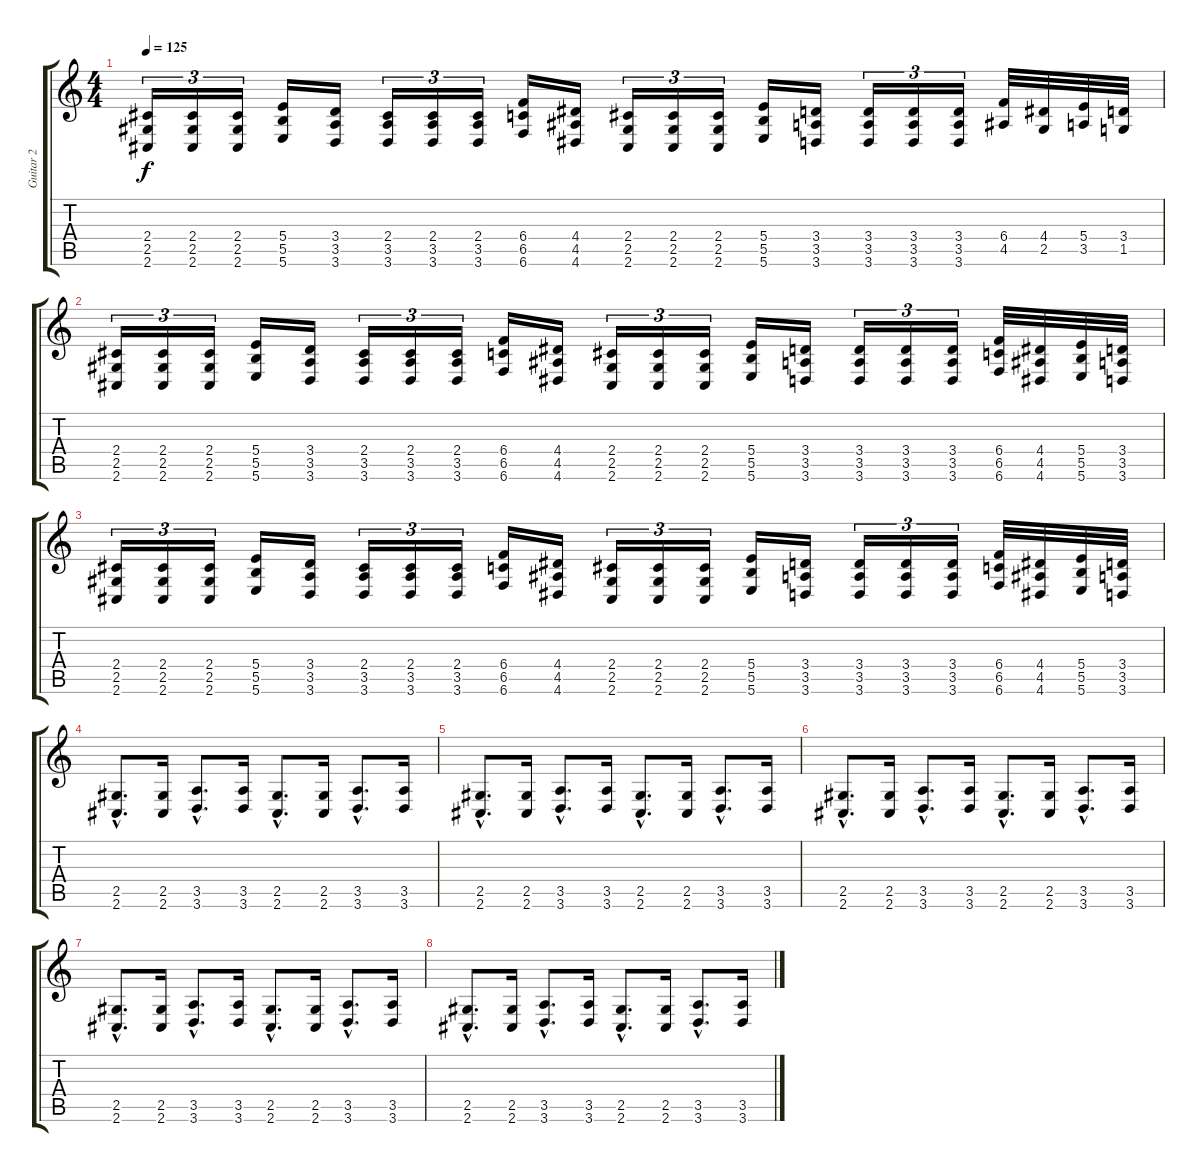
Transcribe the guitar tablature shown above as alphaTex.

\track ("Guitar 2" "Guitar 2") {instrument overdrivenguitar}
\staff {score tabs}
\tuning (Db4 Ab3 E3 B2 Gb2 B1) {hide}
\ts (4 4)
\tempo 125
\clef g2
\ks c
(2.4 2.5 2.6).16{tu (3 2) dy f} (2.4 2.5 2.6).16{tu (3 2)} (2.4 2.5 2.6).16{tu (3 2)} (5.4 5.5 5.6).16 (3.4 3.5 3.6).16 (2.4 3.5 3.6).16{tu (3 2)} (2.4 3.5 3.6).16{tu (3 2)} (2.4 3.5 3.6).16{tu (3 2)} (6.4 6.5 6.6).16 (4.4 4.5 4.6).16 (2.4 2.5 2.6).16{tu (3 2)} (2.4 2.5 2.6).16{tu (3 2)} (2.4 2.5 2.6).16{tu (3 2)} (5.4 5.5 5.6).16 (3.4 3.5 3.6).16 (3.4 3.5 3.6).16{tu (3 2)} (3.4 3.5 3.6).16{tu (3 2)} (3.4 3.5 3.6).16{tu (3 2)} (6.4 4.5).32 (4.4 2.5).32 (5.4 3.5).32 (3.4 1.5).32 |
(2.4 2.5 2.6).16{tu (3 2)} (2.4 2.5 2.6).16{tu (3 2)} (2.4 2.5 2.6).16{tu (3 2)} (5.4 5.5 5.6).16 (3.4 3.5 3.6).16 (2.4 3.5 3.6).16{tu (3 2)} (2.4 3.5 3.6).16{tu (3 2)} (2.4 3.5 3.6).16{tu (3 2)} (6.4 6.5 6.6).16 (4.4 4.5 4.6).16 (2.4 2.5 2.6).16{tu (3 2)} (2.4 2.5 2.6).16{tu (3 2)} (2.4 2.5 2.6).16{tu (3 2)} (5.4 5.5 5.6).16 (3.4 3.5 3.6).16 (3.4 3.5 3.6).16{tu (3 2)} (3.4 3.5 3.6).16{tu (3 2)} (3.4 3.5 3.6).16{tu (3 2)} (6.4 6.5 6.6).32 (4.4 4.5 4.6).32 (5.4 5.5 5.6).32 (3.4 3.5 3.6).32 |
(2.4 2.5 2.6).16{tu (3 2)} (2.4 2.5 2.6).16{tu (3 2)} (2.4 2.5 2.6).16{tu (3 2)} (5.4 5.5 5.6).16 (3.4 3.5 3.6).16 (2.4 3.5 3.6).16{tu (3 2)} (2.4 3.5 3.6).16{tu (3 2)} (2.4 3.5 3.6).16{tu (3 2)} (6.4 6.5 6.6).16 (4.4 4.5 4.6).16 (2.4 2.5 2.6).16{tu (3 2)} (2.4 2.5 2.6).16{tu (3 2)} (2.4 2.5 2.6).16{tu (3 2)} (5.4 5.5 5.6).16 (3.4 3.5 3.6).16 (3.4 3.5 3.6).16{tu (3 2)} (3.4 3.5 3.6).16{tu (3 2)} (3.4 3.5 3.6).16{tu (3 2)} (6.4 6.5 6.6).32 (4.4 4.5 4.6).32 (5.4 5.5 5.6).32 (3.4 3.5 3.6).32 |
(2.5{hac} 2.6{hac}).8{d} (2.5 2.6).16 (3.5{hac} 3.6{hac}).8{d} (3.5 3.6).16 (2.5{hac} 2.6{hac}).8{d} (2.5 2.6).16 (3.5{hac} 3.6{hac}).8{d} (3.5 3.6).16 |
(2.5{hac} 2.6{hac}).8{d} (2.5 2.6).16 (3.5{hac} 3.6{hac}).8{d} (3.5 3.6).16 (2.5{hac} 2.6{hac}).8{d} (2.5 2.6).16 (3.5{hac} 3.6{hac}).8{d} (3.5 3.6).16 |
(2.5{hac} 2.6{hac}).8{d} (2.5 2.6).16 (3.5{hac} 3.6{hac}).8{d} (3.5 3.6).16 (2.5{hac} 2.6{hac}).8{d} (2.5 2.6).16 (3.5{hac} 3.6{hac}).8{d} (3.5 3.6).16 |
(2.5{hac} 2.6{hac}).8{d} (2.5 2.6).16 (3.5{hac} 3.6{hac}).8{d} (3.5 3.6).16 (2.5{hac} 2.6{hac}).8{d} (2.5 2.6).16 (3.5{hac} 3.6{hac}).8{d} (3.5 3.6).16 |
(2.5{hac} 2.6{hac}).8{d} (2.5 2.6).16 (3.5{hac} 3.6{hac}).8{d} (3.5 3.6).16 (2.5{hac} 2.6{hac}).8{d} (2.5 2.6).16 (3.5{hac} 3.6{hac}).8{d} (3.5 3.6).16
